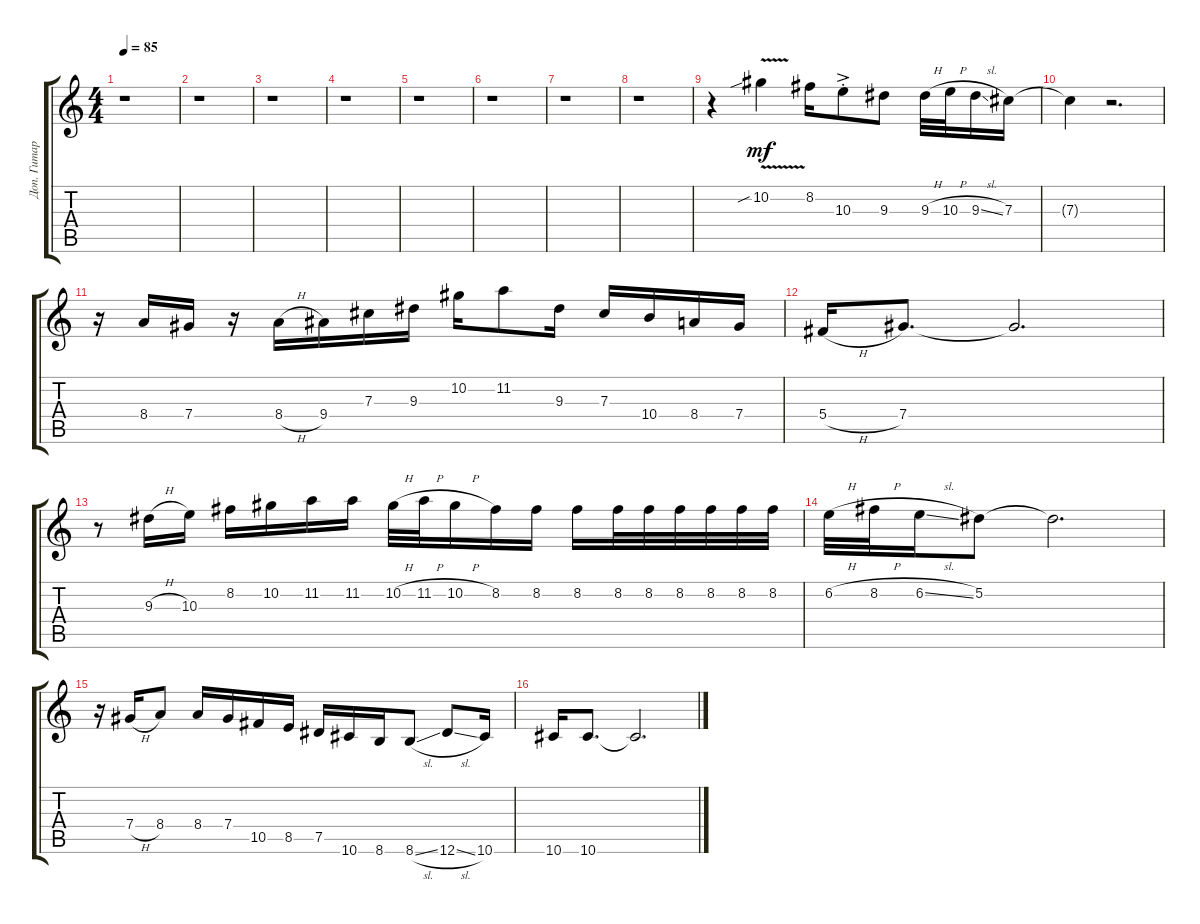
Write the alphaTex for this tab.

\track ("Доп. Гитара" "Доп. Гитар") {instrument acousticguitarsteel}
\staff {score tabs}
\tuning (Eb4 Bb3 Gb3 Db3 Ab2 Eb2) {hide}
\ts (4 4)
\tempo 85
\clef g2
\ks c
r.1{dy mf} |
r.1 |
r.1 |
r.1 |
r.1 |
r.1 |
r.1 |
r.1 |
r.4 10.2{v sib}.4 8.2.16 10.3{ac st}.8 9.3.8 9.3{h}.32 10.3{h}.32 9.3{sl}.16 7.3.16 |
7.3{t}.4 r.2{d} |
r.16 8.4.16 7.4.16 r.16 8.4{h}.16 9.4.16 7.3.16 9.3.16 10.2.16 11.2.8 9.3.16 7.3.16 10.4.16 8.4.16 7.4.16 |
5.4{h}.16 7.4.8{d} 7.4{t}.2{d} |
r.8 9.3{h}.16 10.3.16 8.2.16 10.2.16 11.2.16 11.2.16 10.2{h}.32 11.2{h}.32 10.2{h}.16 8.2.16 8.2.16 8.2.16 8.2.32 8.2.32 8.2.32 8.2.32 8.2.32 8.2.32 |
6.2{h}.32 8.2{h}.32 6.2{sl}.16 5.2.8 5.2{t}.2{d} |
r.16 7.4{h}.16 8.4.8 8.4.16 7.4.16 10.5.16 8.5.16 7.5.16 10.6.16 8.6.16 8.6{sl}.8 12.6{sl}.8 10.6.16 |
10.6.16 10.6.8{d} 10.6{t}.2{d}
